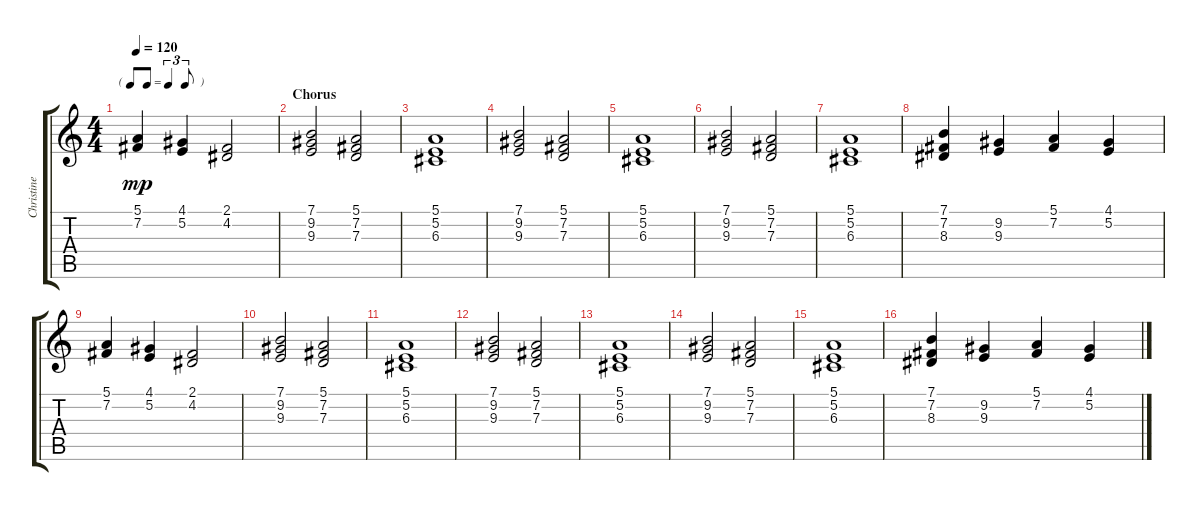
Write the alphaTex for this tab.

\track ("Christine McVie - Vox Continental" "Christine ") {instrument drawbarorgan}
\staff {score tabs}
\tuning (E4 B3 G3 D3 A2 E2) {hide}
\ts (4 4)
\tf triplet8th
\tempo 120
\clef g2
\ks c
(5.1 7.2).4{dy mp} (4.1 5.2).4 (2.1 4.2).2 |
\section ("" "Chorus")
(7.1 9.2 9.3).2 (5.1 7.2 7.3).2 |
(5.1 5.2 6.3).1 |
(7.1 9.2 9.3).2 (5.1 7.2 7.3).2 |
(5.1 5.2 6.3).1 |
(7.1 9.2 9.3).2 (5.1 7.2 7.3).2 |
(5.1 5.2 6.3).1 |
(7.1 7.2 8.3).4 (9.2 9.3).4 (5.1 7.2).4 (4.1 5.2).4 |
(5.1 7.2).4 (4.1 5.2).4 (2.1 4.2).2 |
(7.1 9.2 9.3).2 (5.1 7.2 7.3).2 |
(5.1 5.2 6.3).1 |
(7.1 9.2 9.3).2 (5.1 7.2 7.3).2 |
(5.1 5.2 6.3).1 |
(7.1 9.2 9.3).2 (5.1 7.2 7.3).2 |
(5.1 5.2 6.3).1 |
(7.1 7.2 8.3).4 (9.2 9.3).4 (5.1 7.2).4 (4.1 5.2).4
